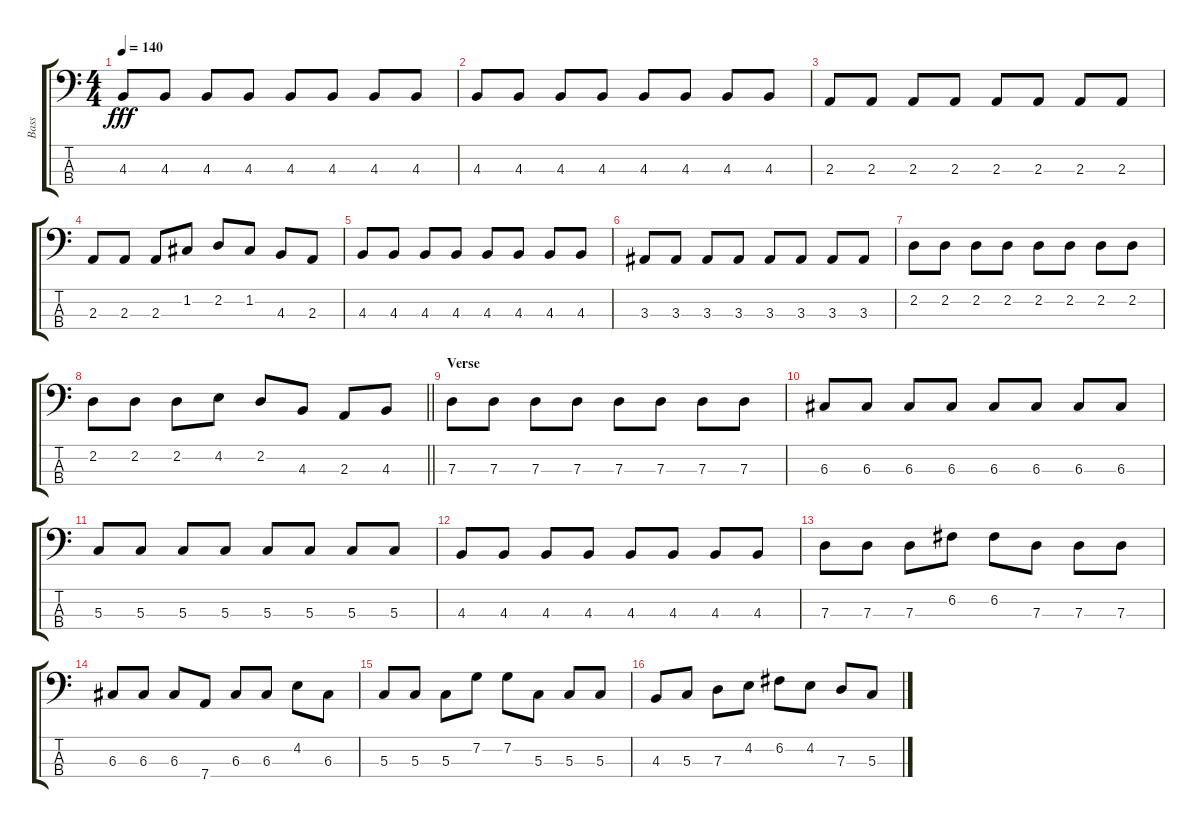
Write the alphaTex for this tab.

\track ("Bass" "Bass") {instrument electricbasspick}
\staff {score tabs}
\tuning (F2 C2 G1 D1) {hide}
\ts (4 4)
\tempo 140
\clef f4
\ks c
4.3.8{dy fff} 4.3.8 4.3.8 4.3.8 4.3.8 4.3.8 4.3.8 4.3.8 |
4.3.8 4.3.8 4.3.8 4.3.8 4.3.8 4.3.8 4.3.8 4.3.8 |
2.3.8 2.3.8 2.3.8 2.3.8 2.3.8 2.3.8 2.3.8 2.3.8 |
2.3.8 2.3.8 2.3.8 1.2.8 2.2.8 1.2.8 4.3.8 2.3.8 |
4.3.8 4.3.8 4.3.8 4.3.8 4.3.8 4.3.8 4.3.8 4.3.8 |
3.3.8 3.3.8 3.3.8 3.3.8 3.3.8 3.3.8 3.3.8 3.3.8 |
2.2.8 2.2.8 2.2.8 2.2.8 2.2.8 2.2.8 2.2.8 2.2.8 |
\barLineRight lightlight
2.2.8 2.2.8 2.2.8 4.2.8 2.2.8 4.3.8 2.3.8 4.3.8 |
\section ("" "Verse")
7.3.8 7.3.8 7.3.8 7.3.8 7.3.8 7.3.8 7.3.8 7.3.8 |
6.3.8 6.3.8 6.3.8 6.3.8 6.3.8 6.3.8 6.3.8 6.3.8 |
5.3.8 5.3.8 5.3.8 5.3.8 5.3.8 5.3.8 5.3.8 5.3.8 |
4.3.8 4.3.8 4.3.8 4.3.8 4.3.8 4.3.8 4.3.8 4.3.8 |
7.3.8 7.3.8 7.3.8 6.2.8 6.2.8 7.3.8 7.3.8 7.3.8 |
6.3.8 6.3.8 6.3.8 7.4.8 6.3.8 6.3.8 4.2.8 6.3.8 |
5.3.8 5.3.8 5.3.8 7.2.8 7.2.8 5.3.8 5.3.8 5.3.8 |
4.3.8 5.3.8 7.3.8 4.2.8 6.2.8 4.2.8 7.3.8 5.3.8
